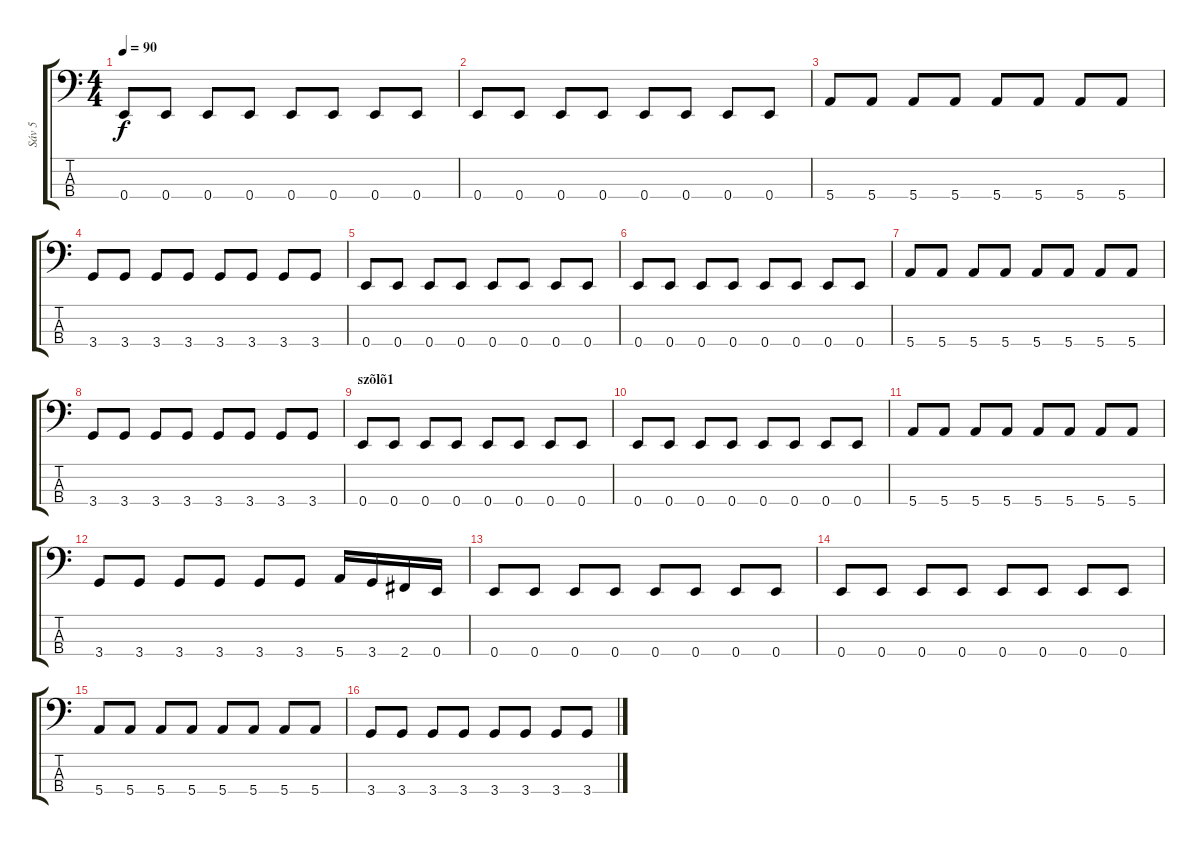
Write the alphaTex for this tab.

\track ("Sáv 5" "Sáv 5") {instrument electricbasspick}
\staff {score tabs}
\tuning (G2 D2 A1 E1) {hide}
\ts (4 4)
\tempo 90
\clef f4
\ks c
0.4.8{dy f} 0.4.8 0.4.8 0.4.8 0.4.8 0.4.8 0.4.8 0.4.8 |
0.4.8 0.4.8 0.4.8 0.4.8 0.4.8 0.4.8 0.4.8 0.4.8 |
5.4.8 5.4.8 5.4.8 5.4.8 5.4.8 5.4.8 5.4.8 5.4.8 |
3.4.8 3.4.8 3.4.8 3.4.8 3.4.8 3.4.8 3.4.8 3.4.8 |
0.4.8 0.4.8 0.4.8 0.4.8 0.4.8 0.4.8 0.4.8 0.4.8 |
0.4.8 0.4.8 0.4.8 0.4.8 0.4.8 0.4.8 0.4.8 0.4.8 |
5.4.8 5.4.8 5.4.8 5.4.8 5.4.8 5.4.8 5.4.8 5.4.8 |
3.4.8 3.4.8 3.4.8 3.4.8 3.4.8 3.4.8 3.4.8 3.4.8 |
\section ("" "szõlõ1")
0.4.8 0.4.8 0.4.8 0.4.8 0.4.8 0.4.8 0.4.8 0.4.8 |
0.4.8 0.4.8 0.4.8 0.4.8 0.4.8 0.4.8 0.4.8 0.4.8 |
5.4.8 5.4.8 5.4.8 5.4.8 5.4.8 5.4.8 5.4.8 5.4.8 |
3.4.8 3.4.8 3.4.8 3.4.8 3.4.8 3.4.8 5.4.16 3.4.16 2.4.16 0.4.16 |
0.4.8 0.4.8 0.4.8 0.4.8 0.4.8 0.4.8 0.4.8 0.4.8 |
0.4.8 0.4.8 0.4.8 0.4.8 0.4.8 0.4.8 0.4.8 0.4.8 |
5.4.8 5.4.8 5.4.8 5.4.8 5.4.8 5.4.8 5.4.8 5.4.8 |
3.4.8 3.4.8 3.4.8 3.4.8 3.4.8 3.4.8 3.4.8 3.4.8
